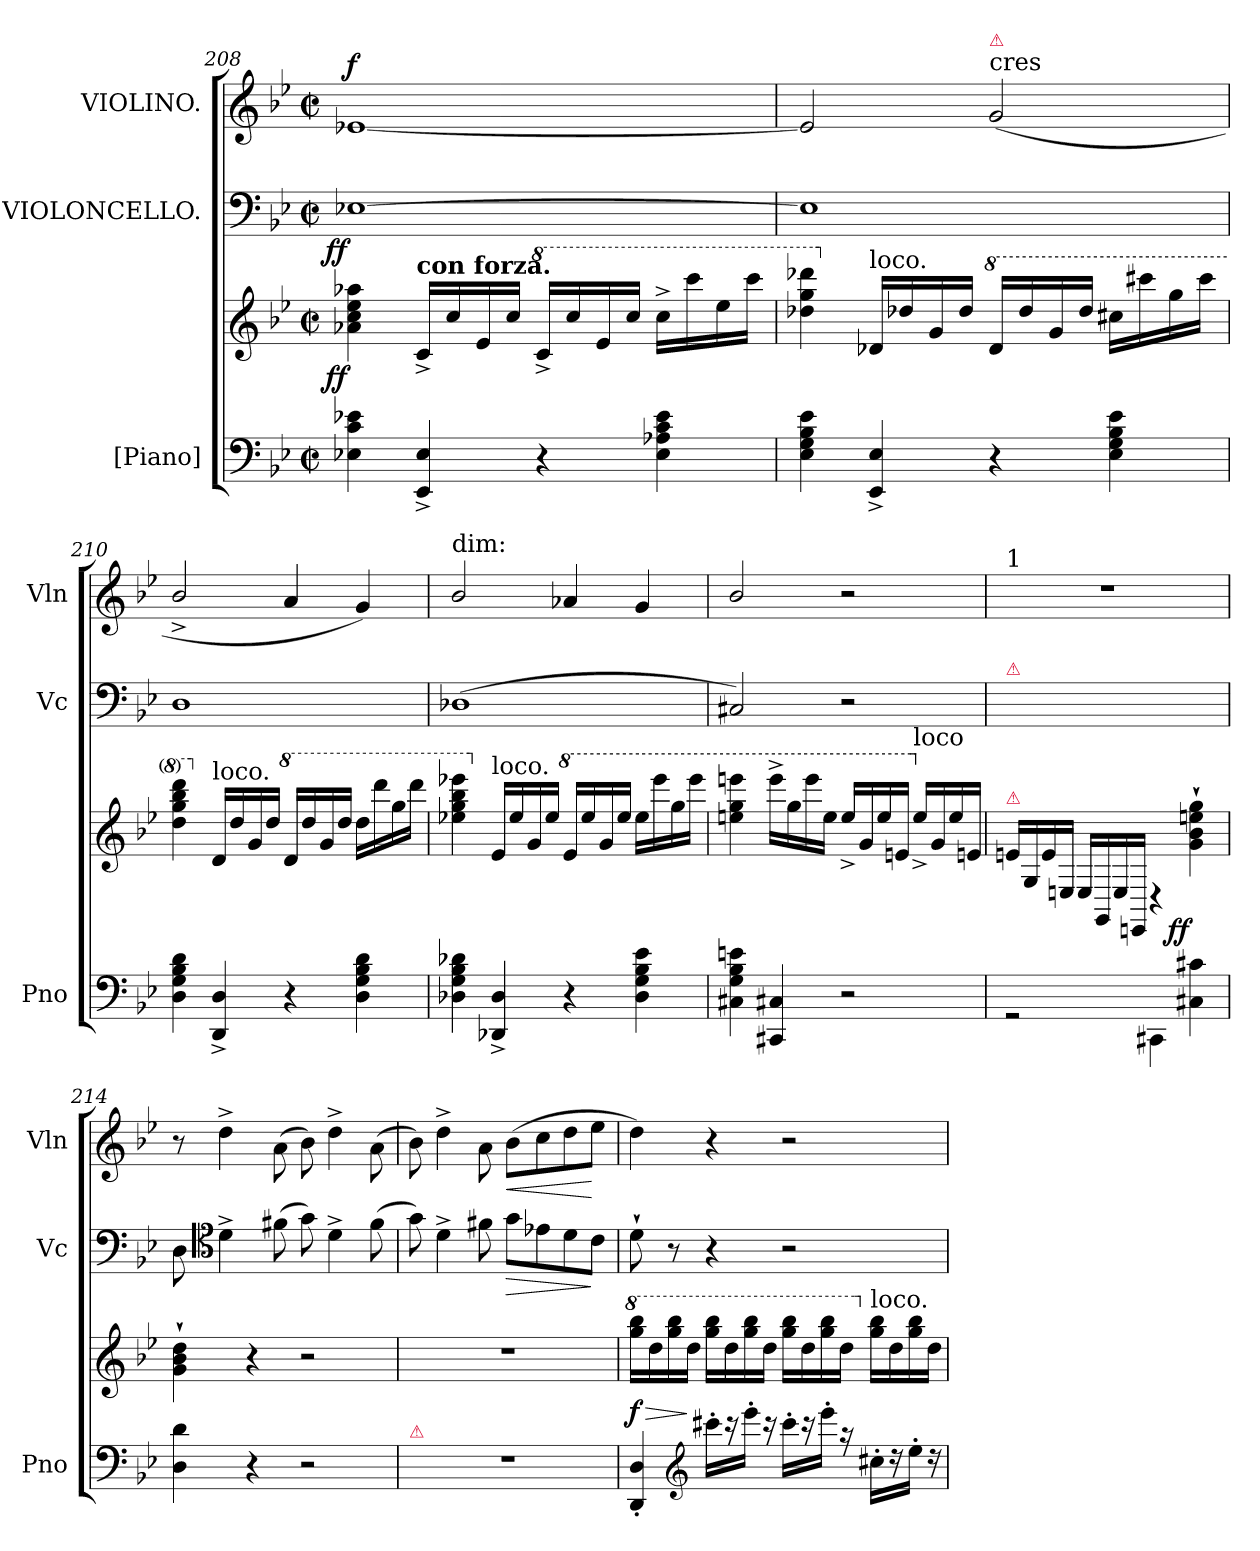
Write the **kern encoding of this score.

**kern	**kern	**dynam	**kern	**dynam	**kern	**dynam
*part3	*part3	*part3	*part2	*part2	*part1	*part1
*staff4	*staff3	*staff3/4	*staff2	*staff2	*staff1	*staff1
*I"[Piano]	*	*	*I"VIOLONCELLO.	*	*I"VIOLINO.	*
*I'Pno	*	*	*I'Vc	*	*I'Vln	*
*clefF4	*clefG2	*	*clefF4	*	*clefG2	*
*k[b-e-]	*k[b-e-]	*	*k[b-e-]	*	*k[b-e-]	*
*g:	*g:	*	*g:	*	*g:	*
*M2/2	*M2/2	*	*M2/2	*	*M2/2	*
*met(c|)	*met(c|)	*	*met(c|)	*	*met(c|)	*
=208	=208	=208	=208	=208	=208	=208
!	!	!LO:DY:rj	!	!LO:DY:rj	!	!LO:DY:a
4E-X 4c 4e-X	4a-X 4cc 4ee- 4aa-X	ff	[1E-X	ff	[1e-X	f
!	!LO:TX:a:B:t=con forza.	!	!	!	!	!
4EE-^> 4E-^>	16c^>LL	.	.	.	.	.
.	16cc	.	.	.	.	.
.	16e-	.	.	.	.	.
.	16ccJJ	.	.	.	.	.
*	*8va	*	*	*	*	*
4r	16cc^>LL	.	.	.	.	.
.	16ccc	.	.	.	.	.
.	16ee-	.	.	.	.	.
.	16cccJJ	.	.	.	.	.
4E- 4A-X 4c 4e-	16ccc^<LL	.	.	.	.	.
.	16cccc	.	.	.	.	.
.	16eee-	.	.	.	.	.
.	16ccccJJ	.	.	.	.	.
=209	=209	=209	=209	=209	=209	=209
4E- 4G 4B- 4e-	4ddd-X\ 4ggg\ 4dddd-X\	.	1E-]	.	2e-]	.
*	*X8va	*	*	*	*	*
!	!LO:TX:a:t=loco.	!	!	!	!	!
4EE-^> 4E-^>	16d-XLL	.	.	.	.	.
.	16dd-X	.	.	.	.	.
.	16g	.	.	.	.	.
.	16dd-JJ	.	.	.	.	.
*	*8va	*	*	*	*	*
!	!	!	!	!	!LO:TX:a:t=cres	!
!	!	!	!	!	!LO:TX:a:color=crimson:t=⚠	!
4r	16dd-LL	.	.	.	(<2g	.
.	16ddd-	.	.	.	.	.
.	16gg	.	.	.	.	.
.	16ddd-JJ	.	.	.	.	.
4E- 4G 4B- 4e-	16ccc#XLL	.	.	.	.	.
.	16cccc#X	.	.	.	.	.
.	16ggg	.	.	.	.	.
.	16cccc#JJ	.	.	.	.	.
=210	=210	=210	=210	=210	=210	=210
4D 4G 4B- 4d	4ddd 4ggg 4bbb- 4dddd	.	1D	.	2b-^</	.
*	*X8va	*	*	*	*	*
!	!LO:TX:a:t=loco.	!	!	!	!	!
4DD^> 4D^>	16dLL	.	.	.	.	.
.	16dd	.	.	.	.	.
.	16g	.	.	.	.	.
.	16ddJJ	.	.	.	.	.
*	*8va	*	*	*	*	*
4r	16ddLL	.	.	.	4a	.
.	16ddd	.	.	.	.	.
.	16gg	.	.	.	.	.
.	16dddJJ	.	.	.	.	.
4D 4G 4B- 4d	16dddLL	.	.	.	4g)	.
.	16dddd	.	.	.	.	.
.	16ggg	.	.	.	.	.
.	16ddddJJ	.	.	.	.	.
=211	=211	=211	=211	=211	=211	=211
!	!	!	!	!	!LO:TX:a:t=dim&colon;	!
4D-X 4G 4B- 4d-X	4eee-X 4ggg 4bbb- 4eeee-X	.	(<1D-X	.	2b-/	.
*	*X8va	*	*	*	*	*
!	!LO:TX:a:t=loco.	!	!	!	!	!
4DD-X^> 4D-^>	16e-/LL	.	.	.	.	.
.	16ee-	.	.	.	.	.
.	16g	.	.	.	.	.
.	16ee-JJ	.	.	.	.	.
*	*8va	*	*	*	*	*
4r	16ee-/LL	.	.	.	4a-X	.
.	16eee-	.	.	.	.	.
.	16gg	.	.	.	.	.
.	16eee-JJ	.	.	.	.	.
4D- 4G 4B- 4e-	16eee-LL	.	.	.	4g	.
.	16eeee-	.	.	.	.	.
.	16ggg	.	.	.	.	.
.	16eeee-JJ	.	.	.	.	.
=212	=212	=212	=212	=212	=212	=212
4C#X 4G 4B- 4en	4eeen 4ggg 4eeeen	.	2C#X)	.	2b-/	.
4CC#X 4C#X	16eeee^<LL	.	.	.	.	.
.	16ggg	.	.	.	.	.
.	16eeee	.	.	.	.	.
.	16eeeJJ	.	.	.	.	.
2r	16eee^<LL	.	2r	.	2r	.
.	16gg	.	.	.	.	.
.	16eee	.	.	.	.	.
.	16eenJJ	.	.	.	.	.
*	*X8va	*	*	*	*	*
!	!LO:TX:a:t=loco	!	!	!	!	!
.	16ee^<LL	.	.	.	.	.
.	16g	.	.	.	.	.
.	16ee	.	.	.	.	.
.	16enJJ	.	.	.	.	.
=213	=213	=213	=213	=213	=213	=213
!	!	!	!	!	!LO:TX:a:t=1	!
!	!	!	!LO:TX:a:color=crimson:t=⚠	!	!	!
!	!LO:TX:a:color=crimson:t=⚠	!	!	!	!	!
2rGG	16en\LL	.	1ryy	.	1rdd	.
.	16G/	.	.	.	.	.
.	16e\	.	.	.	.	.
.	16En/JJ	.	.	.	.	.
.	16E/LL	.	.	.	.	.
.	16GG/	.	.	.	.	.
.	16E/	.	.	.	.	.
.	16EEn/JJ	.	.	.	.	.
4CC#X\	4rD	.	.	.	.	.
!	!	!LO:DY:rj	!	!	!	!
4C#X 4c#X	4g`> 4b-`> 4een`> 4gg`>	ff	.	.	.	.
=214	=214	=214	=214	=214	=214	=214
4D 4d	4g`> 4b-`> 4dd`>	.	8D	.	8r	.
*	*	*	*clefC4	*	*	*
.	.	.	4d^<	.	4dd^<	.
4r	4r	.	.	.	.	.
.	.	.	(>8f#X	.	(>8a\	.
2r	2r	.	8g)	.	8b-)	.
.	.	.	4d^<	.	4dd^<	.
.	.	.	(>8f#	.	(>8a\	.
=215	=215	=215	=215	=215	=215	=215
!LO:TX:a:color=crimson:t=⚠	!	!	!	!	!	!
1rF	1rdd	.	8g)	.	8b-)	.
.	.	.	4d^<	.	4dd^<	.
.	.	.	8f#X	.	8a\	.
!	!	!	!	!LO:HP:b	!	!LO:HP:b
.	.	.	8gL	>	(>8b-L	<
.	.	.	8e-X	.	8cc	.
.	.	.	8d	.	8dd	.
.	.	.	8cJ	]	8ee-J	[
=216	=216	=216	=216	=216	=216	=216
*	*8va	*	*	*	*	*
4DD'< 4D'<	16ggg 16bbb-LL	> f	8d`>	.	4dd)	.
.	16ddd	.	.	.	.	.
.	16ggg 16bbb-	.	8r	.	.	.
.	16dddJJ	]	.	.	.	.
*clefG2	*	*	*	*	*	*
16ccc#X'LL	16ggg 16bbb-LL	.	4r	.	4r	.
16rccc	16ddd	.	.	.	.	.
16eee-'JJ	16ggg 16bbb-	.	.	.	.	.
16rccc	16dddJJ	.	.	.	.	.
16ccc#'LL	16ggg 16bbb-LL	.	2r	.	2r	.
16rccc	16ddd	.	.	.	.	.
16eee-'JJ	16ggg 16bbb-	.	.	.	.	.
16raa	16dddJJ	.	.	.	.	.
*	*X8va	*	*	*	*	*
!	!LO:TX:a:t=loco.	!	!	!	!	!
16cc#X'LL	16gg 16bb-LL	.	.	.	.	.
16rdd	16dd	.	.	.	.	.
16ee-'JJ	16gg 16bb-	.	.	.	.	.
16rdd	16ddJJ	.	.	.	.	.
=	=	=	=	=	=	=
*-	*-	*-	*-	*-	*-	*-
